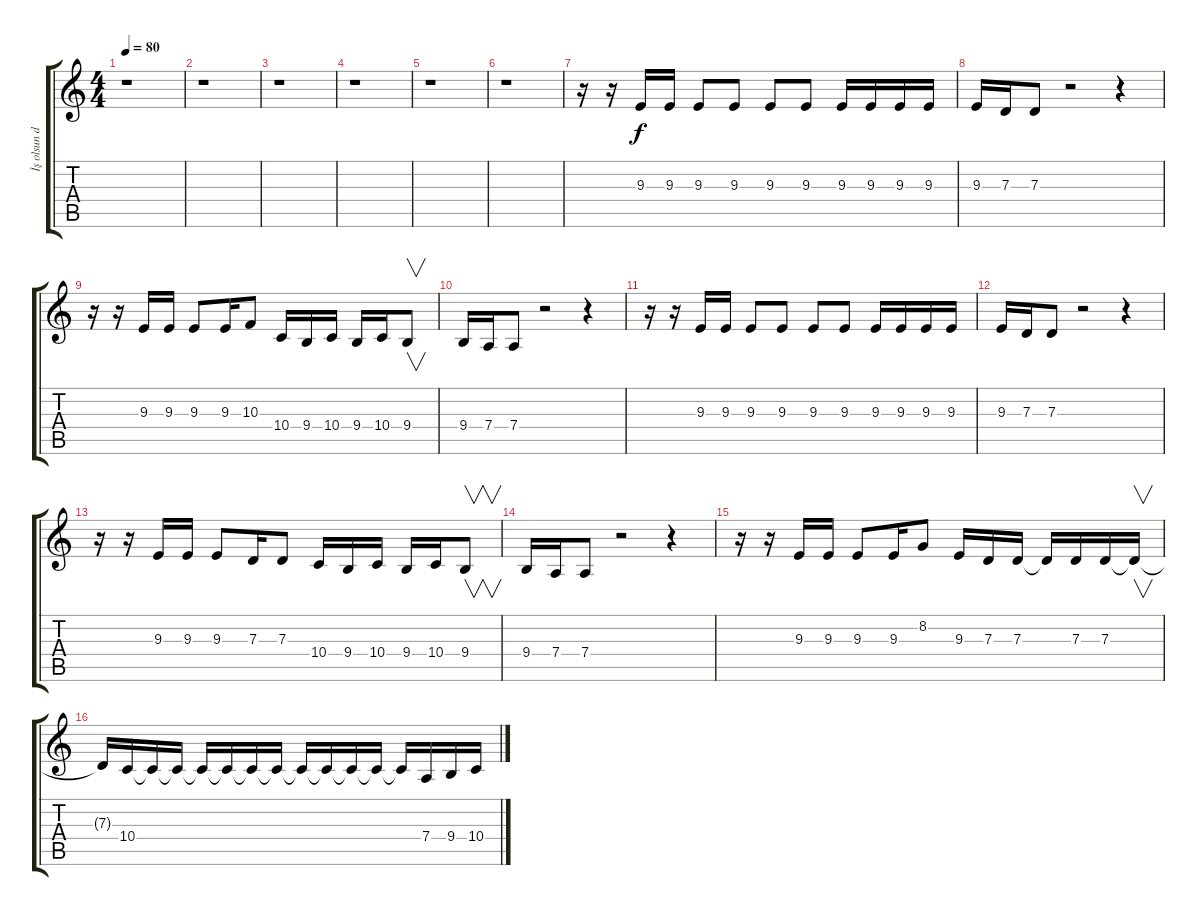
\track ("İş olsun diye :)" "İş olsun d") {instrument tenorsax}
\staff {score tabs}
\tuning (E4 B3 G3 D3 A2 E2) {hide}
\ts (4 4)
\tempo 80
\clef g2
\ks c
r.1{dy f instrument tenorsax} |
r.1 |
r.1 |
r.1 |
r.1 |
r.1 |
r.16 r.16 9.3.16 9.3.16 9.3.8 9.3.8 9.3.8 9.3.8 9.3.16 9.3.16 9.3.16 9.3.16 |
9.3.16 7.3.16 7.3.8 r.2 r.4 |
r.16 r.16 9.3.16 9.3.16 9.3.8 9.3.16 10.3.8 10.4.16 9.4.16 10.4.16 9.4.16 10.4.16 9.4.8{v} |
9.4.16 7.4.16 7.4.8 r.2 r.4 |
r.16 r.16 9.3.16 9.3.16 9.3.8 9.3.8 9.3.8 9.3.8 9.3.16 9.3.16 9.3.16 9.3.16 |
9.3.16 7.3.16 7.3.8 r.2 r.4 |
r.16 r.16 9.3.16 9.3.16 9.3.8 7.3.16 7.3.8 10.4.16 9.4.16 10.4.16 9.4.16 10.4.16 9.4.8{v} |
9.4.16 7.4.16 7.4.8 r.2 r.4 |
r.16 r.16 9.3.16 9.3.16 9.3.8 9.3.16 8.2.8 9.3.16 7.3.16 7.3.16 7.3{t}.16 7.3.16 7.3.16 7.3{t}.16{v} |
7.3{t}.16 10.4.16 10.4{t}.16 10.4{t}.16 10.4{t}.16 10.4{t}.16 10.4{t}.16 10.4{t}.16 10.4{t}.16 10.4{t}.16 10.4{t}.16 10.4{t}.16 10.4{t}.16 7.4.16 9.4.16 10.4.16
